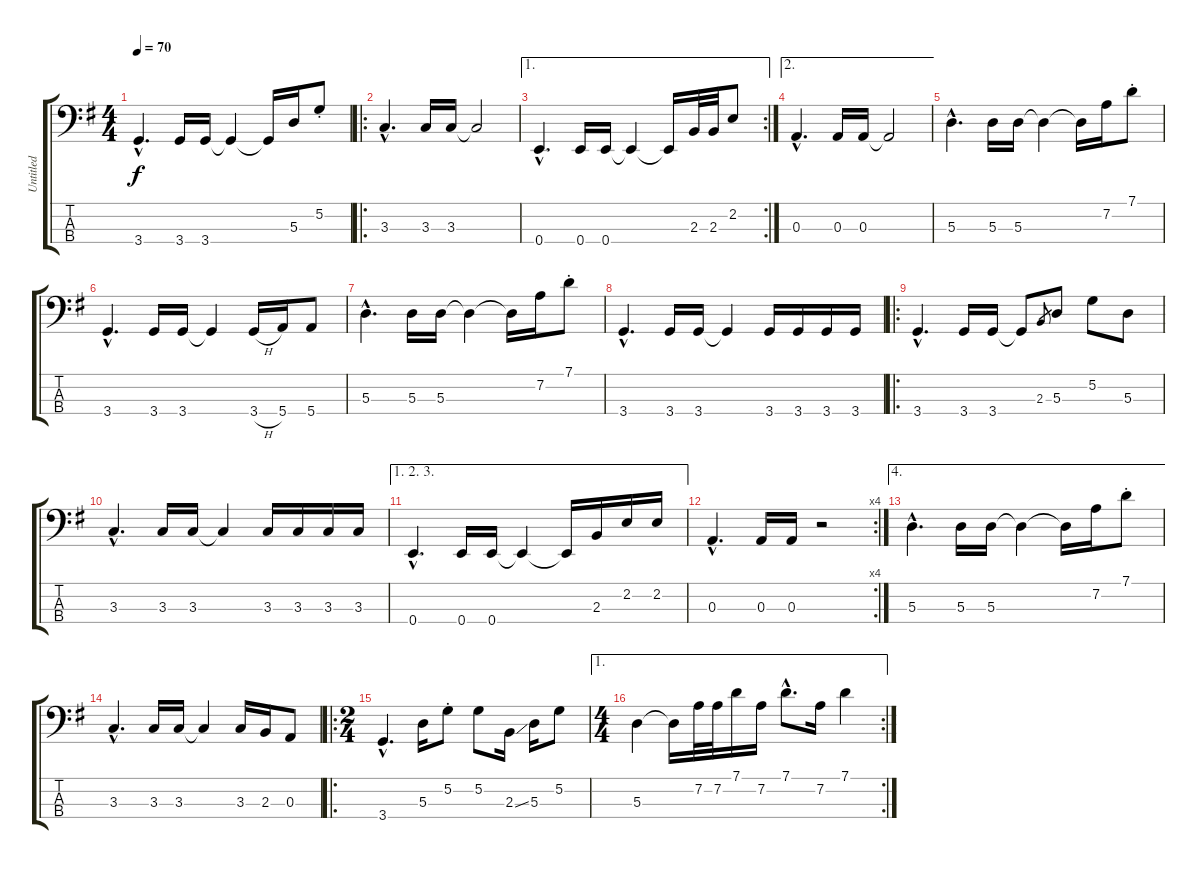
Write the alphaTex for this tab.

\track ("Untitled" "Untitled") {instrument electricbassfinger}
\staff {score tabs}
\tuning (G2 D2 A1 E1) {hide}
\ts (4 4)
\tempo 70
\clef f4
\ks g
3.4{hac}.4{d dy f} 3.4.16 3.4.16 3.4{t}.4 3.4{t}.16 5.3.16 5.2{st}.8 |
\ro
3.3{hac}.4{d} 3.3.16 3.3.16 3.3{t}.2 |
\ae 1
\rc 2
0.4{hac}.4{d} 0.4.16 0.4.16 0.4{t}.4 0.4{t}.16 2.3.32 2.3.32 2.2.8 |
\ae 2
0.3{hac}.4{d} 0.3.16 0.3.16 0.3{t}.2 |
5.3{hac}.4{d} 5.3.16 5.3.16 5.3{t}.4 5.3{t}.16 7.2.16 7.1{st}.8 |
3.4{hac}.4{d} 3.4.16 3.4.16 3.4{t}.4 3.4{h}.16 5.4.16 5.4.8 |
5.3{hac}.4{d} 5.3.16 5.3.16 5.3{t}.4 5.3{t}.16 7.2.16 7.1{st}.8 |
3.4{hac}.4{d} 3.4.16 3.4.16 3.4{t}.4 3.4.16 3.4.16 3.4.16 3.4.16 |
\ro
3.4{hac}.4{d} 3.4.16 3.4.16 3.4{t}.8 2.3.8{gr} 5.3.8 5.2.8 5.3.8 |
3.3{hac}.4{d} 3.3.16 3.3.16 3.3{t}.4 3.3.16 3.3.16 3.3.16 3.3.16 |
\ae (1 2 3)
0.4{hac}.4{d} 0.4.16 0.4.16 0.4{t}.4 0.4{t}.16 2.3.16 2.2.16 2.2.16 |
\rc 4
0.3{hac}.4{d} 0.3.16 0.3.16 r.2 |
\ae 4
5.3{hac}.4{d} 5.3.16 5.3.16 5.3{t}.4 5.3{t}.16 7.2.16 7.1{st}.8 |
3.3{hac}.4{d} 3.3.16 3.3.16 3.3{t}.4 3.3.16 2.3.16 0.3.8 |
\ro
\ts (2 4)
3.4{hac}.4{d} 5.3.16 5.2{st}.8 5.2.8 2.3{ss}.16 5.3.16 5.2.8 |
\ae 1
\rc 2
\ts (4 4)
5.3.4 5.3{t}.16 7.2.32 7.2.32 7.1.16 7.2.16 7.1{hac}.8{d} 7.2.16 7.1.4
